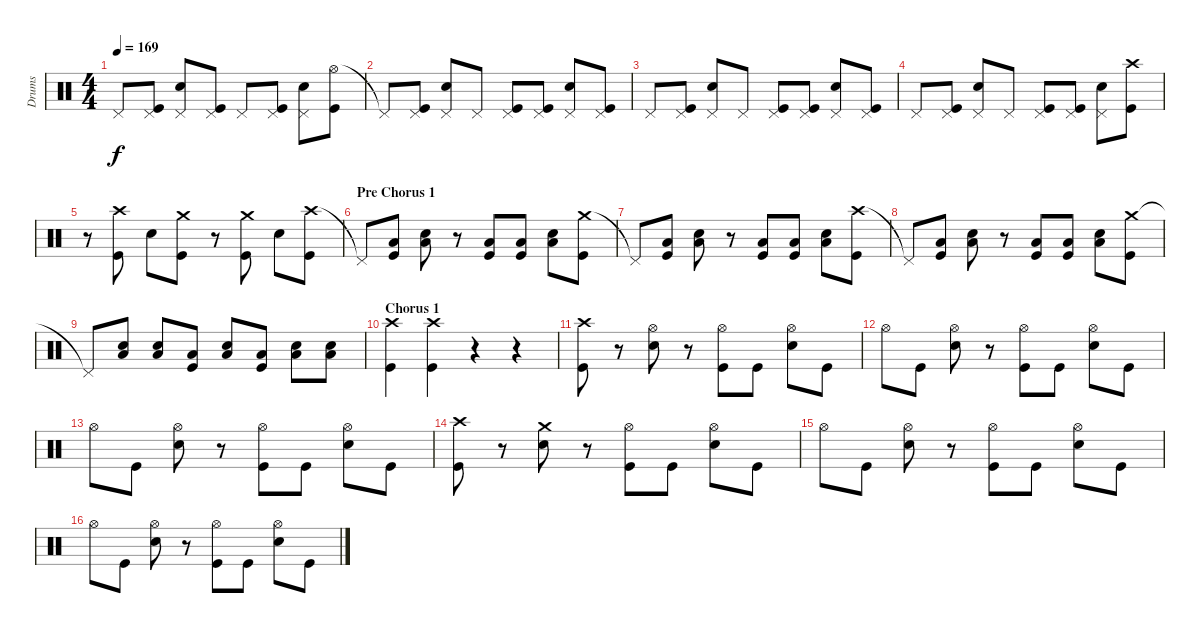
\track ("Drums" "Drums") {instrument percussion}
\staff {score}
\articulation defaults
\ts (4 4)
\tempo 169
\clef neutral
\ks c "Pedal Hi-Hat (hit)".8{dy f}
("Pedal Hi-Hat (hit)" "Kick (hit)").8 ("Pedal Hi-Hat (hit)" "Electric Snare (hit)").8 ("Pedal Hi-Hat (hit)" "Kick (hit)").8 "Pedal Hi-Hat (hit)".8 ("Pedal Hi-Hat (hit)" "Kick (hit)").8 ("Pedal Hi-Hat (hit)" "Electric Snare (hit)").8 ("Hi-Hat (open)" "Kick (hit)").8 |
"Pedal Hi-Hat (hit)"{t}.8 ("Pedal Hi-Hat (hit)" "Kick (hit)").8 ("Pedal Hi-Hat (hit)" "Electric Snare (hit)").8 "Pedal Hi-Hat (hit)".8 ("Pedal Hi-Hat (hit)" "Kick (hit)").8 ("Pedal Hi-Hat (hit)" "Kick (hit)").8 ("Pedal Hi-Hat (hit)" "Electric Snare (hit)").8 ("Pedal Hi-Hat (hit)" "Kick (hit)").8 |
"Pedal Hi-Hat (hit)".8 ("Pedal Hi-Hat (hit)" "Kick (hit)").8 ("Pedal Hi-Hat (hit)" "Electric Snare (hit)").8 "Pedal Hi-Hat (hit)".8 ("Pedal Hi-Hat (hit)" "Kick (hit)").8 ("Pedal Hi-Hat (hit)" "Kick (hit)").8 ("Pedal Hi-Hat (hit)" "Electric Snare (hit)").8 ("Pedal Hi-Hat (hit)" "Kick (hit)").8 |
"Pedal Hi-Hat (hit)".8 ("Pedal Hi-Hat (hit)" "Kick (hit)").8 ("Pedal Hi-Hat (hit)" "Electric Snare (hit)").8 "Pedal Hi-Hat (hit)".8 ("Pedal Hi-Hat (hit)" "Kick (hit)").8 ("Pedal Hi-Hat (hit)" "Kick (hit)").8 ("Pedal Hi-Hat (hit)" "Electric Snare (hit)").8 ("Crash high (hit)" "Kick (hit)").8 |
r.8 ("Crash high (hit)" "Kick (hit)").8 "Electric Snare (hit)".8 ("Crash medium (hit)" "Kick (hit)").8 r.8 ("Crash medium (hit)" "Kick (hit)").8 "Electric Snare (hit)".8 ("Crash high (hit)" "Kick (hit)").8 |
\section ("" "Pre Chorus 1")
"Pedal Hi-Hat (hit)"{t}.8 ("Kick (hit)" "Low Floor Tom (hit)").8 ("Electric Snare (hit)" "Low Floor Tom (hit)").8 r.8 ("Kick (hit)" "Low Floor Tom (hit)").8 ("Kick (hit)" "Low Floor Tom (hit)").8 ("Electric Snare (hit)" "Low Floor Tom (hit)").8 ("Crash medium (hit)" "Kick (hit)").8 |
"Pedal Hi-Hat (hit)"{t}.8 ("Kick (hit)" "Low Floor Tom (hit)").8 ("Electric Snare (hit)" "Low Floor Tom (hit)").8 r.8 ("Kick (hit)" "Low Floor Tom (hit)").8 ("Kick (hit)" "Low Floor Tom (hit)").8 ("Electric Snare (hit)" "Low Floor Tom (hit)").8 ("Crash high (hit)" "Kick (hit)").8 |
"Pedal Hi-Hat (hit)"{t}.8 ("Kick (hit)" "Low Floor Tom (hit)").8 ("Electric Snare (hit)" "Low Floor Tom (hit)").8 r.8 ("Kick (hit)" "Low Floor Tom (hit)").8 ("Kick (hit)" "Low Floor Tom (hit)").8 ("Electric Snare (hit)" "Low Floor Tom (hit)").8 ("Crash medium (hit)" "Kick (hit)").8 |
"Pedal Hi-Hat (hit)"{t}.8 ("Electric Snare (hit)" "Low Floor Tom (hit)").8 ("Electric Snare (hit)" "Low Floor Tom (hit)").8 ("Kick (hit)" "Low Floor Tom (hit)").8 ("Electric Snare (hit)" "Low Floor Tom (hit)").8 ("Kick (hit)" "Low Floor Tom (hit)").8 ("Electric Snare (hit)" "Low Floor Tom (hit)").8 ("Electric Snare (hit)" "Low Floor Tom (hit)").8 |
\section ("" "Chorus 1")
("Crash high (hit)" "Kick (hit)").4 ("Crash high (hit)" "Kick (hit)").4{volume 0} r.4 r.4 |
("Crash high (hit)" "Kick (hit)").8{volume 16} r.8 ("Hi-Hat (open)" "Electric Snare (hit)").8 r.8 ("Hi-Hat (open)" "Kick (hit)").8 "Kick (hit)".8 ("Hi-Hat (open)" "Electric Snare (hit)").8 "Kick (hit)".8 |
"Hi-Hat (open)".8 "Kick (hit)".8 ("Hi-Hat (open)" "Electric Snare (hit)").8 r.8 ("Hi-Hat (open)" "Kick (hit)").8 "Kick (hit)".8 ("Hi-Hat (open)" "Electric Snare (hit)").8 "Kick (hit)".8 |
"Hi-Hat (open)".8 "Kick (hit)".8 ("Hi-Hat (open)" "Electric Snare (hit)").8 r.8 ("Hi-Hat (open)" "Kick (hit)").8 "Kick (hit)".8 ("Hi-Hat (open)" "Electric Snare (hit)").8 "Kick (hit)".8 |
("Crash high (hit)" "Kick (hit)").8 r.8 ("Crash medium (hit)" "Electric Snare (hit)").8 r.8 ("Hi-Hat (open)" "Kick (hit)").8 "Kick (hit)".8 ("Hi-Hat (open)" "Electric Snare (hit)").8 "Kick (hit)".8 |
"Hi-Hat (open)".8 "Kick (hit)".8 ("Hi-Hat (open)" "Electric Snare (hit)").8 r.8 ("Hi-Hat (open)" "Kick (hit)").8 "Kick (hit)".8 ("Hi-Hat (open)" "Electric Snare (hit)").8 "Kick (hit)".8 |
"Hi-Hat (open)".8 "Kick (hit)".8 ("Hi-Hat (open)" "Electric Snare (hit)").8 r.8 ("Hi-Hat (open)" "Kick (hit)").8 "Kick (hit)".8 ("Hi-Hat (open)" "Electric Snare (hit)").8 "Kick (hit)".8
